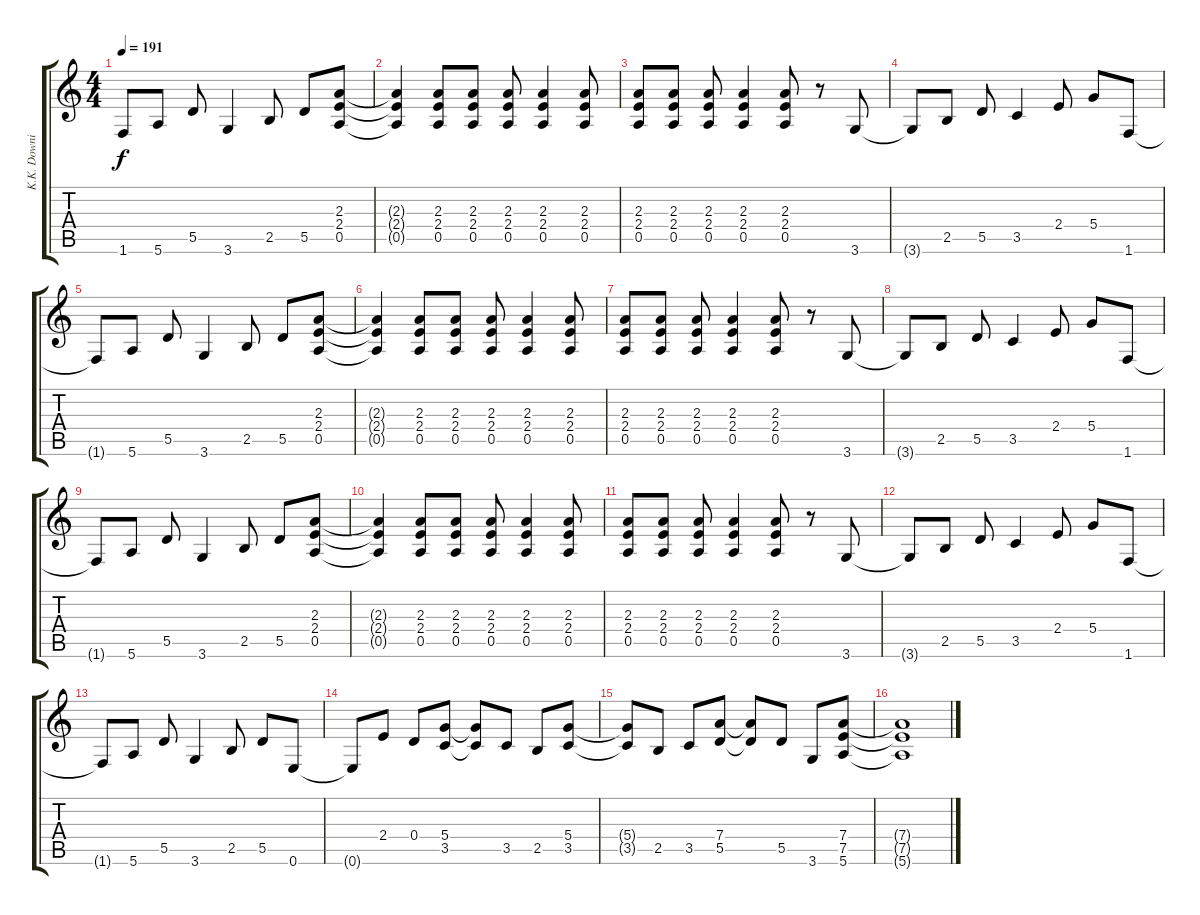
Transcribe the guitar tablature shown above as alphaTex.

\track ("K.K. Downing" "K.K. Downi") {instrument distortionguitar}
\staff {score tabs}
\tuning (E4 B3 G3 D3 A2 E2) {hide}
\ts (4 4)
\tempo 191
\clef g2
\ks c
1.6{t}.8{dy f} 5.6.8 5.5.8 3.6.4 2.5.8 5.5.8 (2.3 2.4 0.5).8 |
(2.3{t} 2.4{t} 0.5{t}).4 (2.3 2.4 0.5).8 (2.3 2.4 0.5).8 (2.3 2.4 0.5).8 (2.3 2.4 0.5).4 (2.3 2.4 0.5).8 |
(2.3 2.4 0.5).8 (2.3 2.4 0.5).8 (2.3 2.4 0.5).8 (2.3 2.4 0.5).4 (2.3 2.4 0.5).8 r.8 3.6.8 |
3.6{t}.8 2.5.8 5.5.8 3.5.4 2.4.8 5.4.8 1.6.8 |
1.6{t}.8 5.6.8 5.5.8 3.6.4 2.5.8 5.5.8 (2.3 2.4 0.5).8 |
(2.3{t} 2.4{t} 0.5{t}).4 (2.3 2.4 0.5).8 (2.3 2.4 0.5).8 (2.3 2.4 0.5).8 (2.3 2.4 0.5).4 (2.3 2.4 0.5).8 |
(2.3 2.4 0.5).8 (2.3 2.4 0.5).8 (2.3 2.4 0.5).8 (2.3 2.4 0.5).4 (2.3 2.4 0.5).8 r.8 3.6.8 |
3.6{t}.8 2.5.8 5.5.8 3.5.4 2.4.8 5.4.8 1.6.8 |
1.6{t}.8 5.6.8 5.5.8 3.6.4 2.5.8 5.5.8 (2.3 2.4 0.5).8 |
(2.3{t} 2.4{t} 0.5{t}).4 (2.3 2.4 0.5).8 (2.3 2.4 0.5).8 (2.3 2.4 0.5).8 (2.3 2.4 0.5).4 (2.3 2.4 0.5).8 |
(2.3 2.4 0.5).8 (2.3 2.4 0.5).8 (2.3 2.4 0.5).8 (2.3 2.4 0.5).4 (2.3 2.4 0.5).8 r.8 3.6.8 |
3.6{t}.8 2.5.8 5.5.8 3.5.4 2.4.8 5.4.8 1.6.8 |
1.6{t}.8 5.6.8 5.5.8 3.6.4 2.5.8 5.5.8 0.6.8 |
0.6{t}.8 2.4.8 0.4.8 (5.4 3.5).8 (5.4{t} 3.5{t}).8 3.5.8 2.5.8 (5.4 3.5).8 |
(5.4{t} 3.5{t}).8 2.5.8 3.5.8 (7.4 5.5).8 (7.4{t} 5.5{t}).8 5.5.8 3.6.8 (7.4 7.5 5.6).8 |
(7.4{t} 7.5{t} 5.6{t}).1
